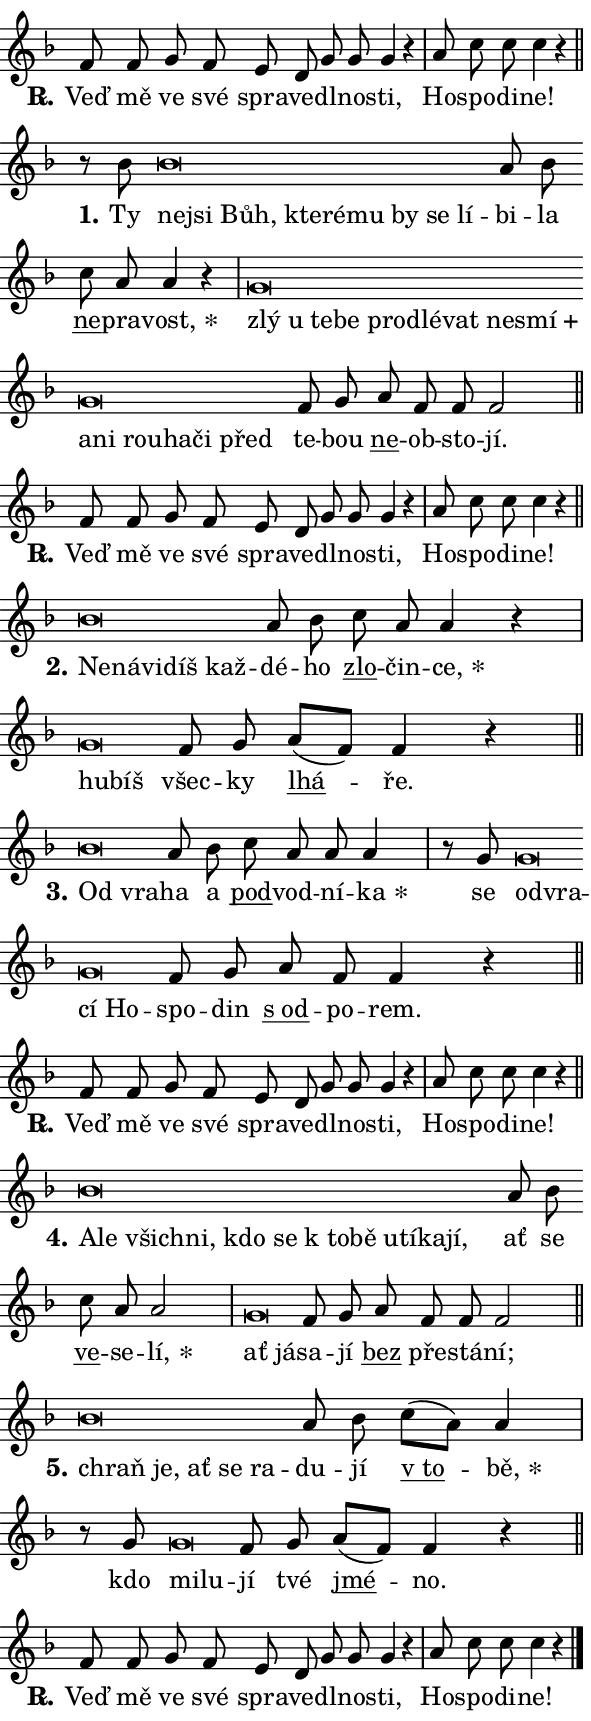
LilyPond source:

\version "2.24.0"
\header { tagline = "" }
\paper {
  indent = 0\cm
  top-margin = 0\cm
  right-margin = 0.13\cm % to fit lyric hyphens
  bottom-margin = 0\cm
  left-margin = 0\cm
  paper-width = 10\cm
  page-breaking = #ly:one-page-breaking
  system-system-spacing.basic-distance = #11
  score-system-spacing.basic-distance = #11
  ragged-last = ##f
}


%% Author: Thomas Morley
%% https://lists.gnu.org/archive/html/lilypond-user/2020-05/msg00002.html
#(define (line-position grob)
"Returns position of @var[grob} in current system:
   @code{'start}, if at first time-step
   @code{'end}, if at last time-step
   @code{'middle} otherwise
"
  (let* ((col (ly:item-get-column grob))
         (ln (ly:grob-object col 'left-neighbor))
         (rn (ly:grob-object col 'right-neighbor))
         (col-to-check-left (if (ly:grob? ln) ln col))
         (col-to-check-right (if (ly:grob? rn) rn col))
         (break-dir-left
           (and
             (ly:grob-property col-to-check-left 'non-musical #f)
             (ly:item-break-dir col-to-check-left)))
         (break-dir-right
           (and
             (ly:grob-property col-to-check-right 'non-musical #f)
             (ly:item-break-dir col-to-check-right))))
        (cond ((eqv? 1 break-dir-left) 'start)
              ((eqv? -1 break-dir-right) 'end)
              (else 'middle))))

#(define (tranparent-at-line-position vctor)
  (lambda (grob)
  "Relying on @code{line-position} select the relevant enry from @var{vctor}.
Used to determine transparency,"
    (case (line-position grob)
      ((end) (not (vector-ref vctor 0)))
      ((middle) (not (vector-ref vctor 1)))
      ((start) (not (vector-ref vctor 2))))))

noteHeadBreakVisibility =
#(define-music-function (break-visibility)(vector?)
"Makes @code{NoteHead}s transparent relying on @var{break-visibility}"
#{
  \override NoteHead.transparent =
    #(tranparent-at-line-position break-visibility)
#})

#(define delete-ledgers-for-transparent-note-heads
  (lambda (grob)
    "Reads whether a @code{NoteHead} is transparent.
If so this @code{NoteHead} is removed from @code{'note-heads} from
@var{grob}, which is supposed to be @code{LedgerLineSpanner}.
As a result ledgers are not printed for this @code{NoteHead}"
    (let* ((nhds-array (ly:grob-object grob 'note-heads))
           (nhds-list
             (if (ly:grob-array? nhds-array)
                 (ly:grob-array->list nhds-array)
                 '()))
           ;; Relies on the transparent-property being done before
           ;; Staff.LedgerLineSpanner.after-line-breaking is executed.
           ;; This is fragile ...
           (to-keep
             (remove
               (lambda (nhd)
                 (ly:grob-property nhd 'transparent #f))
               nhds-list)))
      ;; TODO find a better method to iterate over grob-arrays, similiar
      ;; to filter/remove etc for lists
      ;; For now rebuilt from scratch
      (set! (ly:grob-object grob 'note-heads)  '())
      (for-each
        (lambda (nhd)
          (ly:pointer-group-interface::add-grob grob 'note-heads nhd))
        to-keep))))

squashNotes = {
  \override NoteHead.X-extent = #'(-0.2 . 0.2)
  \override NoteHead.Y-extent = #'(-0.75 . 0)
  \override NoteHead.stencil =
    #(lambda (grob)
       (let ((pos (ly:grob-property grob 'staff-position)))
         (begin
           (if (< pos -7) (display "ERROR: Lower brevis then expected\n") (display ""))
           (if (<= pos -6) ly:text-interface::print ly:note-head::print))))
}
unSquashNotes = {
  \revert NoteHead.X-extent
  \revert NoteHead.Y-extent
  \revert NoteHead.stencil
}

hideNotes = \noteHeadBreakVisibility #begin-of-line-visible
unHideNotes = \noteHeadBreakVisibility #all-visible

% work-around for resetting accidentals
% https://lilypond.org/doc/v2.23/Documentation/notation/displaying-rhythms#unmetered-music
cadenzaMeasure = {
  \cadenzaOff
  \partial 1024 s1024
  \cadenzaOn
}

#(define-markup-command (accent layout props text) (markup?)
  "Underline accented syllable"
  (interpret-markup layout props
    #{\markup \override #'(offset . 4.3) \underline { #text }#}))

responsum = \markup \concat {
  "R" \hspace #-1.05 \path #0.1 #'((moveto 0 0.07) (lineto 0.9 0.8)) \hspace #0.05 "."
}

spaceSize = #0.6828661417322834 % exact space size for TeX Gyre Schola

\layout {
  \context {
    \Staff
    \remove "Time_signature_engraver"
    \override LedgerLineSpanner.after-line-breaking = #delete-ledgers-for-transparent-note-heads
  }
  \context {
    \Lyrics {
      \override LyricSpace.minimum-distance = \spaceSize
      \override LyricText.font-name = #"TeX Gyre Schola"
      \override LyricText.font-size = 1
      \override StanzaNumber.font-name = #"TeX Gyre Schola Bold"
      \override StanzaNumber.font-size = 1
    }
  }
  \context {
    \Score 
    \override NoteHead.text =
      #(lambda (grob) 
        (let ((pos (ly:grob-property grob 'staff-position)))
          #{\markup {
            \combine
              \halign #-0.55 \raise #(if (= pos -6) 0 0.5) \override #'(thickness . 2) \draw-line #'(3.2 . 0)
              \musicglyph "noteheads.sM1"
          }#}))
  }
}

% magnetic-lyrics.ily
%
%   written by
%     Jean Abou Samra <jean@abou-samra.fr>
%     Werner Lemberg <wl@gnu.org>
%
%   adapted by
%     Jiri Hon <jiri.hon@gmail.com>
%
% Version 2022-Apr-15

% https://www.mail-archive.com/lilypond-user@gnu.org/msg149350.html

#(define (Left_hyphen_pointer_engraver context)
   "Collect syllable-hyphen-syllable occurrences in lyrics and store
them in properties.  This engraver only looks to the left.  For
example, if the lyrics input is @code{foo -- bar}, it does the
following.

@itemize @bullet
@item
Set the @code{text} property of the @code{LyricHyphen} grob between
@q{foo} and @q{bar} to @code{foo}.

@item
Set the @code{left-hyphen} property of the @code{LyricText} grob with
text @q{foo} to the @code{LyricHyphen} grob between @q{foo} and
@q{bar}.
@end itemize

Use this auxiliary engraver in combination with the
@code{lyric-@/text::@/apply-@/magnetic-@/offset!} hook."
   (let ((hyphen #f)
         (text #f))
     (make-engraver
      (acknowledgers
       ((lyric-syllable-interface engraver grob source-engraver)
        (set! text grob)))
      (end-acknowledgers
       ((lyric-hyphen-interface engraver grob source-engraver)
        ;(when (not (grob::has-interface grob 'lyric-space-interface))
          (set! hyphen grob)));)
      ((stop-translation-timestep engraver)
       (when (and text hyphen)
         (ly:grob-set-object! text 'left-hyphen hyphen))
       (set! text #f)
       (set! hyphen #f)))))

#(define (lyric-text::apply-magnetic-offset! grob)
   "If the space between two syllables is less than the value in
property @code{LyricText@/.details@/.squash-threshold}, move the right
syllable to the left so that it gets concatenated with the left
syllable.

Use this function as a hook for
@code{LyricText@/.after-@/line-@/breaking} if the
@code{Left_@/hyphen_@/pointer_@/engraver} is active."
   (let ((hyphen (ly:grob-object grob 'left-hyphen #f)))
     (when hyphen
       (let ((left-text (ly:spanner-bound hyphen LEFT)))
         (when (grob::has-interface left-text 'lyric-syllable-interface)
           (let* ((common (ly:grob-common-refpoint grob left-text X))
                  (this-x-ext (ly:grob-extent grob common X))
                  (left-x-ext
                   (begin
                     ;; Trigger magnetism for left-text.
                     (ly:grob-property left-text 'after-line-breaking)
                     (ly:grob-extent left-text common X)))
                  ;; `delta` is the gap width between two syllables.
                  (delta (- (interval-start this-x-ext)
                            (interval-end left-x-ext)))
                  (details (ly:grob-property grob 'details))
                  (threshold (assoc-get 'squash-threshold details 0.2)))
             (when (< delta threshold)
               (let* (;; We have to manipulate the input text so that
                      ;; ligatures crossing syllable boundaries are not
                      ;; disabled.  For languages based on the Latin
                      ;; script this is essentially a beautification.
                      ;; However, for non-Western scripts it can be a
                      ;; necessity.
                      (lt (ly:grob-property left-text 'text))
                      (rt (ly:grob-property grob 'text))
                      (is-space (grob::has-interface hyphen 'lyric-space-interface))
                      (space (if is-space " " ""))
                      (extra-delta (if is-space spaceSize 0))
                      ;; Append new syllable.
                      (ltrt-space (if (and (string? lt) (string? rt))
                                (string-append lt space rt)
                                (make-concat-markup (list lt space rt))))
                      ;; Right-align `ltrt` to the right side.
                      (ltrt-space-markup (grob-interpret-markup
                               grob
                               (make-translate-markup
                                (cons (interval-length this-x-ext) 0)
                                (make-right-align-markup ltrt-space)))))
                 (begin
                   ;; Don't print `left-text`.
                   (ly:grob-set-property! left-text 'stencil #f)
                   ;; Set text and stencil (which holds all collected
                   ;; syllables so far) and shift it to the left.
                   (ly:grob-set-property! grob 'text ltrt-space)
                   (ly:grob-set-property! grob 'stencil ltrt-space-markup)
                   (ly:grob-translate-axis! grob (- (- delta extra-delta)) X))))))))))


#(define (lyric-hyphen::displace-bounds-first grob)
   ;; Make very sure this callback isn't triggered too early.
   (let ((left (ly:spanner-bound grob LEFT))
         (right (ly:spanner-bound grob RIGHT)))
     (ly:grob-property left 'after-line-breaking)
     (ly:grob-property right 'after-line-breaking)
     (ly:lyric-hyphen::print grob)))

squashThreshold = #0.4

\layout {
  \context {
    \Lyrics
    \consists #Left_hyphen_pointer_engraver
    \override LyricText.after-line-breaking =
      #lyric-text::apply-magnetic-offset!
    \override LyricHyphen.stencil = #lyric-hyphen::displace-bounds-first
    \override LyricText.details.squash-threshold = \squashThreshold
    \override LyricHyphen.minimum-distance = 0
    \override LyricHyphen.minimum-length = \squashThreshold
  }
}

squashText = \override LyricText.details.squash-threshold = 9999
unSquashText = \override LyricText.details.squash-threshold = \squashThreshold

leftText = \override LyricText.self-alignment-X = #LEFT
unLeftText = \revert LyricText.self-alignment-X

starOffset = #(lambda (grob) 
                (let ((x_offset (ly:self-alignment-interface::aligned-on-x-parent grob)))
                  (if (= x_offset 0) 0 (+ x_offset 1.2))))

star = #(define-music-function (syllable)(string?)
"Append star separator at the end of a syllable"
#{
  \once \override LyricText.X-offset = #starOffset
  \lyricmode { \markup {
    #syllable
    \override #'((font-name . "TeX Gyre Schola Bold")) \hspace #0.2 \lower #0.65 \larger "*"
  } }
#})

starAccent = #(define-music-function (syllable)(string?)
"Append star separator at the end of a syllable and make accent"
#{
  \once \override LyricText.X-offset = #starOffset
  \lyricmode { \markup {
    \accent #syllable
    \override #'((font-name . "TeX Gyre Schola Bold")) \hspace #0.2 \lower #0.65 \larger "*"
  } }
#})

breath = #(define-music-function (syllable)(string?)
"Append breathing indicator at the end of a syllable"
#{
  \lyricmode { \markup { #syllable "+" } }
#})

optionalBreath = #(define-music-function (syllable)(string?)
"Append optional breathing indicator at the end of a syllable"
#{
  \lyricmode { \markup { #syllable "(+)" } }
#})


\score {
    <<
        \new Voice = "melody" { \cadenzaOn \key f \major \relative { f'8 f g f e d \bar "" g g g4 r \cadenzaMeasure \bar "|" a8 c c c4 r \cadenzaMeasure \bar "||" \break } }
        \new Lyrics \lyricsto "melody" { \lyricmode { \set stanza = \responsum
Veď mě ve své spra -- ve -- dl -- no -- sti, Ho -- spo -- di -- ne! } }
    >>
    \layout {}
}

\score {
    <<
        \new Voice = "melody" { \cadenzaOn \key f \major \relative { r8 bes'8 \squashNotes bes\breve*1/16 \hideNotes \breve*1/16 \bar "" \breve*1/16 \bar "" \breve*1/16 \bar "" \breve*1/16 \bar "" \breve*1/16 \bar "" \breve*1/16 \bar "" \breve*1/16 \breve*1/16 \bar "" \unHideNotes \unSquashNotes a8 bes \bar "" c a a4 r \cadenzaMeasure \bar "|" \squashNotes g\breve*1/16 \hideNotes \breve*1/16 \bar "" \breve*1/16 \bar "" \breve*1/16 \bar "" \breve*1/16 \bar "" \breve*1/16 \bar "" \breve*1/16 \bar "" \breve*1/16 \bar "" \breve*1/16 \bar "" \breve*1/16 \bar "" \breve*1/16 \bar "" \breve*1/16 \bar "" \breve*1/16 \bar "" \breve*1/16 \breve*1/16 \bar "" \unHideNotes \unSquashNotes f8 g \bar "" a f f f2 \cadenzaMeasure \bar "||" \break } }
        \new Lyrics \lyricsto "melody" { \lyricmode { \set stanza = "1."
Ty \leftText nej -- \squashText si Bůh, kte -- ré -- mu by se lí -- \unLeftText \unSquashText bi -- la \markup \accent ne -- pra -- \star vost, \leftText zlý \squashText u te -- be pro -- dlé -- vat ne -- \breath "smí" a -- ni rou -- ha -- či před \unLeftText \unSquashText te -- bou \markup \accent ne -- ob -- sto -- jí. } }
    >>
    \layout {}
}

\score {
    <<
        \new Voice = "melody" { \cadenzaOn \key f \major \relative { f'8 f g f e d \bar "" g g g4 r \cadenzaMeasure \bar "|" a8 c c c4 r \cadenzaMeasure \bar "||" \break } }
        \new Lyrics \lyricsto "melody" { \lyricmode { \set stanza = \responsum
Veď mě ve své spra -- ve -- dl -- no -- sti, Ho -- spo -- di -- ne! } }
    >>
    \layout {}
}

\score {
    <<
        \new Voice = "melody" { \cadenzaOn \key f \major \relative { \squashNotes bes'\breve*1/16 \hideNotes \breve*1/16 \bar "" \breve*1/16 \bar "" \breve*1/16 \breve*1/16 \bar "" \unHideNotes \unSquashNotes a8 bes \bar "" c a a4 r \cadenzaMeasure \bar "|" \squashNotes g\breve*1/16 \hideNotes \breve*1/16 \bar "" \unHideNotes \unSquashNotes f8 g \bar "" a[( f)] f4 r \cadenzaMeasure \bar "||" \break } }
        \new Lyrics \lyricsto "melody" { \lyricmode { \set stanza = "2."
\leftText Ne -- \squashText ná -- vi -- díš kaž -- \unLeftText \unSquashText dé -- ho \markup \accent zlo -- čin -- \star ce, \leftText hu -- \squashText bíš \unLeftText \unSquashText všec -- ky \markup \accent lhá -- ře. } }
    >>
    \layout {}
}

\score {
    <<
        \new Voice = "melody" { \cadenzaOn \key f \major \relative { \squashNotes bes'\breve*1/16 \hideNotes \breve*1/16 \bar "" \unHideNotes \unSquashNotes a8 bes \bar "" c a a a4 \cadenzaMeasure \bar "|" r8 g8 \squashNotes g\breve*1/16 \hideNotes \breve*1/16 \bar "" \breve*1/16 \breve*1/16 \bar "" \unHideNotes \unSquashNotes f8 g \bar "" a f f4 r \cadenzaMeasure \bar "||" \break } }
        \new Lyrics \lyricsto "melody" { \lyricmode { \set stanza = "3."
\leftText Od \squashText vra -- \unLeftText \unSquashText ha a \markup \accent pod -- vod -- ní -- \star ka se \leftText od -- \squashText vra -- cí Ho -- \unLeftText \unSquashText spo -- din \markup \accent "s od" -- po -- rem. } }
    >>
    \layout {}
}

\score {
    <<
        \new Voice = "melody" { \cadenzaOn \key f \major \relative { f'8 f g f e d \bar "" g g g4 r \cadenzaMeasure \bar "|" a8 c c c4 r \cadenzaMeasure \bar "||" \break } }
        \new Lyrics \lyricsto "melody" { \lyricmode { \set stanza = \responsum
Veď mě ve své spra -- ve -- dl -- no -- sti, Ho -- spo -- di -- ne! } }
    >>
    \layout {}
}

\score {
    <<
        \new Voice = "melody" { \cadenzaOn \key f \major \relative { \squashNotes bes'\breve*1/16 \hideNotes \breve*1/16 \bar "" \breve*1/16 \bar "" \breve*1/16 \bar "" \breve*1/16 \bar "" \breve*1/16 \bar "" \breve*1/16 \bar "" \breve*1/16 \bar "" \breve*1/16 \bar "" \breve*1/16 \bar "" \breve*1/16 \breve*1/16 \bar "" \unHideNotes \unSquashNotes a8 bes \bar "" c a a2 \cadenzaMeasure \bar "|" \squashNotes g\breve*1/16 \hideNotes \breve*1/16 \bar "" \unHideNotes \unSquashNotes f8 g \bar "" a f f f2 \cadenzaMeasure \bar "||" \break } }
        \new Lyrics \lyricsto "melody" { \lyricmode { \set stanza = "4."
\leftText A -- \squashText le všich -- ni, kdo se "k to" -- bě u -- tí -- ka -- jí, \unLeftText \unSquashText ať se \markup \accent ve -- se -- \star lí, \leftText ať \squashText já -- \unLeftText \unSquashText sa -- jí \markup \accent bez pře -- stá -- ní; } }
    >>
    \layout {}
}

\score {
    <<
        \new Voice = "melody" { \cadenzaOn \key f \major \relative { \squashNotes bes'\breve*1/16 \hideNotes \breve*1/16 \bar "" \breve*1/16 \bar "" \breve*1/16 \breve*1/16 \bar "" \unHideNotes \unSquashNotes a8 bes \bar "" c[( a)] a4 \cadenzaMeasure \bar "|" r8 g8 \squashNotes g\breve*1/16 \hideNotes \breve*1/16 \bar "" \unHideNotes \unSquashNotes f8 g \bar "" a[( f)] f4 r \cadenzaMeasure \bar "||" \break } }
        \new Lyrics \lyricsto "melody" { \lyricmode { \set stanza = "5."
\leftText chraň \squashText je, ať se ra -- \unLeftText \unSquashText du -- jí \markup \accent "v to" -- \star bě, kdo \leftText mi -- \squashText lu -- \unLeftText \unSquashText jí tvé \markup \accent jmé -- no. } }
    >>
    \layout {}
}

\score {
    <<
        \new Voice = "melody" { \cadenzaOn \key f \major \relative { f'8 f g f e d \bar "" g g g4 r \cadenzaMeasure \bar "|" a8 c c c4 r \cadenzaMeasure \bar "||" \break } \bar "|." }
        \new Lyrics \lyricsto "melody" { \lyricmode { \set stanza = \responsum
Veď mě ve své spra -- ve -- dl -- no -- sti, Ho -- spo -- di -- ne! } }
    >>
    \layout {}
}
